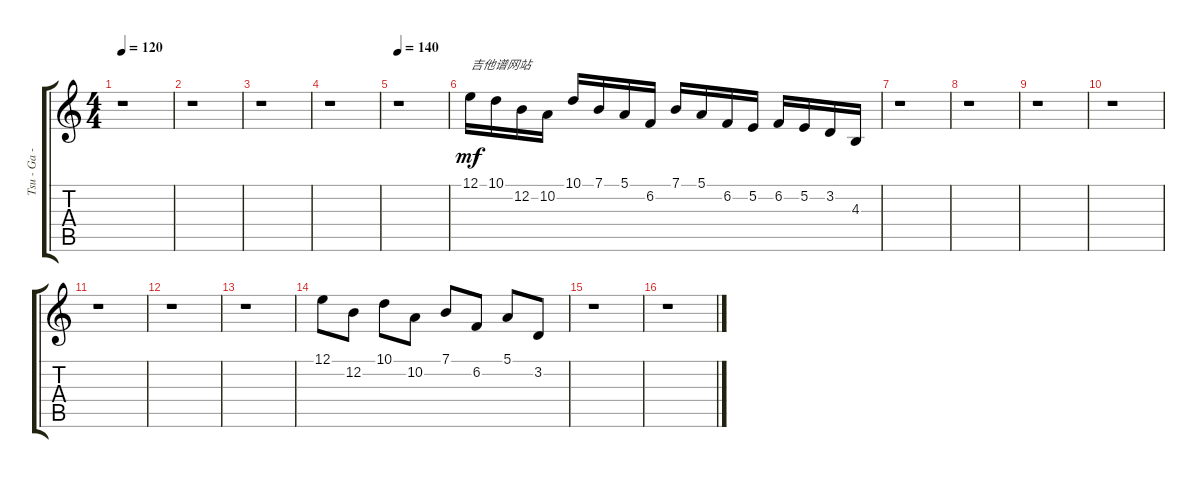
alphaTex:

\track ("Tsu - Ga - Ru Shamisen              " "Tsu - Ga -") {instrument shamisen}
\staff {score tabs}
\tuning (E4 B3 G3 D3 A2 E2) {hide}
\ts (4 4)
\tempo 120
\clef g2
\ks c
r.1{dy mf instrument shamisen} |
r.1 |
r.1 |
r.1 |
\tempo 140
r.1 |
12.1.16{txt "吉他谱网站" balance 0} 10.1.16 12.2.16{balance 2} 10.2.16 10.1.16{balance 3} 7.1.16 5.1.16{balance 6} 6.2.16{balance 8} 7.1.16 5.1.16 6.2.16{balance 10} 5.2.16 6.2.16{balance 12} 5.2.16 3.2.16{balance 15} 4.3.16{balance 16} |
r.1 |
r.1 |
r.1 |
r.1 |
r.1 |
r.1 |
r.1 |
12.1.8{balance 0} 12.2.8{balance 2} 10.1.8{balance 3} 10.2.8{balance 6} 7.1.8{balance 8} 6.2.8{balance 10} 5.1.8{balance 12} 3.2.8{balance 16} |
r.1 |
r.1
